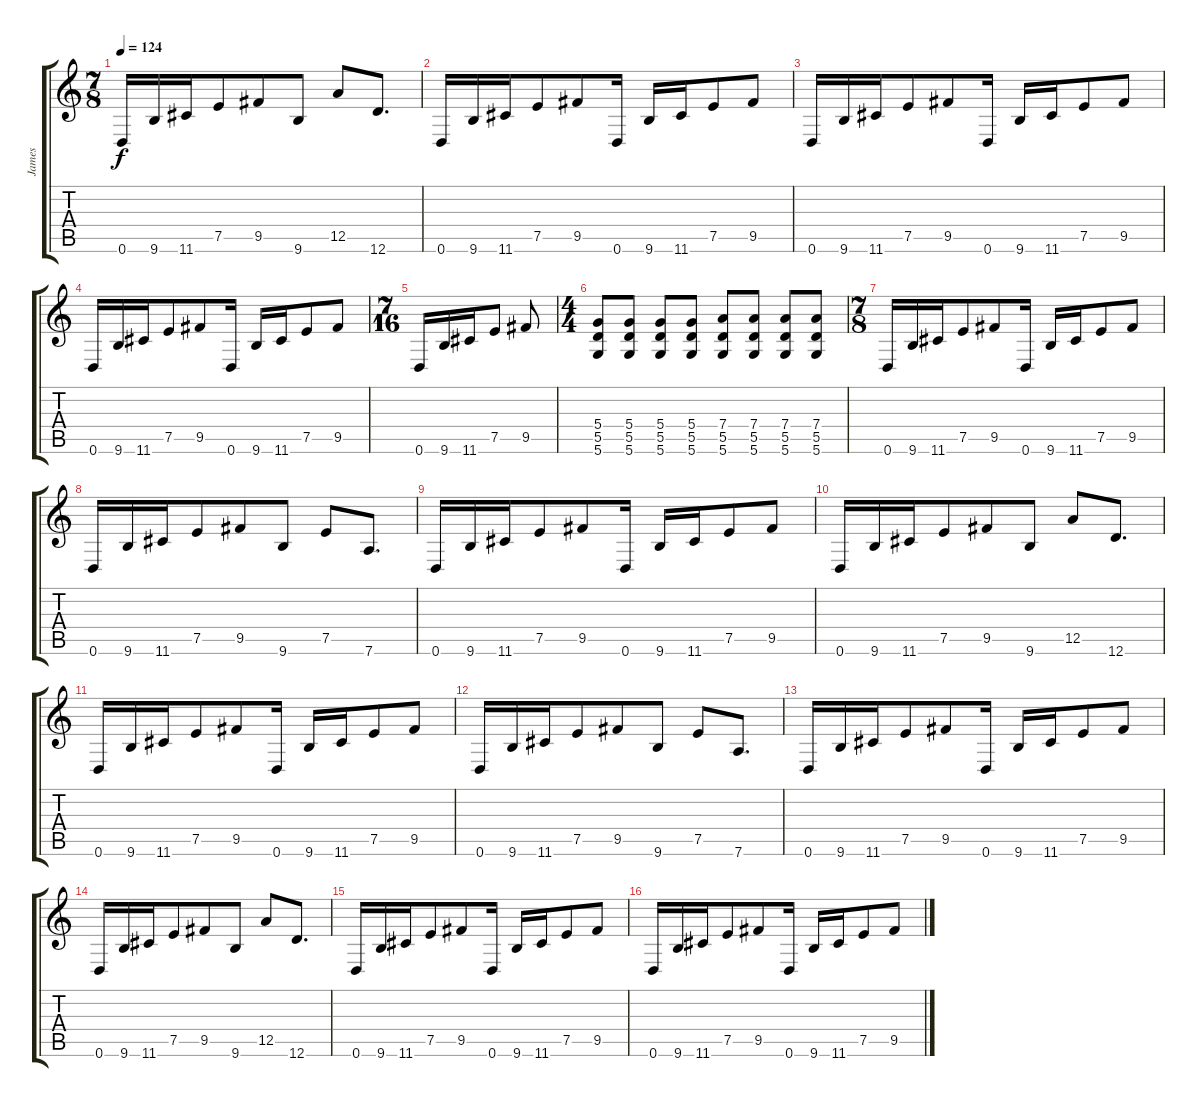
\track ("James" "James") {instrument electricguitarjazz}
\staff {score tabs}
\tuning (E4 B3 G3 D3 A2 D2) {hide}
\ts (7 8)
\tempo 124
\clef g2
\ks c
0.6.16{dy f} 9.6.16 11.6.16 7.5.8 9.5.8 9.6.8 12.5.8 12.6.8{d} |
0.6.16 9.6.16 11.6.16 7.5.8 9.5.8 0.6.16 9.6.16 11.6.16 7.5.8 9.5.8 |
0.6.16 9.6.16 11.6.16 7.5.8 9.5.8 0.6.16 9.6.16 11.6.16 7.5.8 9.5.8 |
0.6.16 9.6.16 11.6.16 7.5.8 9.5.8 0.6.16 9.6.16 11.6.16 7.5.8 9.5.8 |
\ts (7 16)
0.6.16 9.6.16 11.6.16 7.5.8 9.5.8 |
\ts (4 4)
(5.4 5.5 5.6).8 (5.4 5.5 5.6).8 (5.4 5.5 5.6).8 (5.4 5.5 5.6).8 (7.4 5.5 5.6).8 (7.4 5.5 5.6).8 (7.4 5.5 5.6).8 (7.4 5.5 5.6).8 |
\ts (7 8)
0.6.16 9.6.16 11.6.16 7.5.8 9.5.8 0.6.16 9.6.16 11.6.16 7.5.8 9.5.8 |
0.6.16 9.6.16 11.6.16 7.5.8 9.5.8 9.6.8 7.5.8 7.6.8{d} |
0.6.16 9.6.16 11.6.16 7.5.8 9.5.8 0.6.16 9.6.16 11.6.16 7.5.8 9.5.8 |
0.6.16 9.6.16 11.6.16 7.5.8 9.5.8 9.6.8 12.5.8 12.6.8{d} |
0.6.16 9.6.16 11.6.16 7.5.8 9.5.8 0.6.16 9.6.16 11.6.16 7.5.8 9.5.8 |
0.6.16 9.6.16 11.6.16 7.5.8 9.5.8 9.6.8 7.5.8 7.6.8{d} |
0.6.16 9.6.16 11.6.16 7.5.8 9.5.8 0.6.16 9.6.16 11.6.16 7.5.8 9.5.8 |
0.6.16 9.6.16 11.6.16 7.5.8 9.5.8 9.6.8 12.5.8 12.6.8{d} |
0.6.16 9.6.16 11.6.16 7.5.8 9.5.8 0.6.16 9.6.16 11.6.16 7.5.8 9.5.8 |
0.6.16 9.6.16 11.6.16 7.5.8 9.5.8 0.6.16 9.6.16 11.6.16 7.5.8 9.5.8
